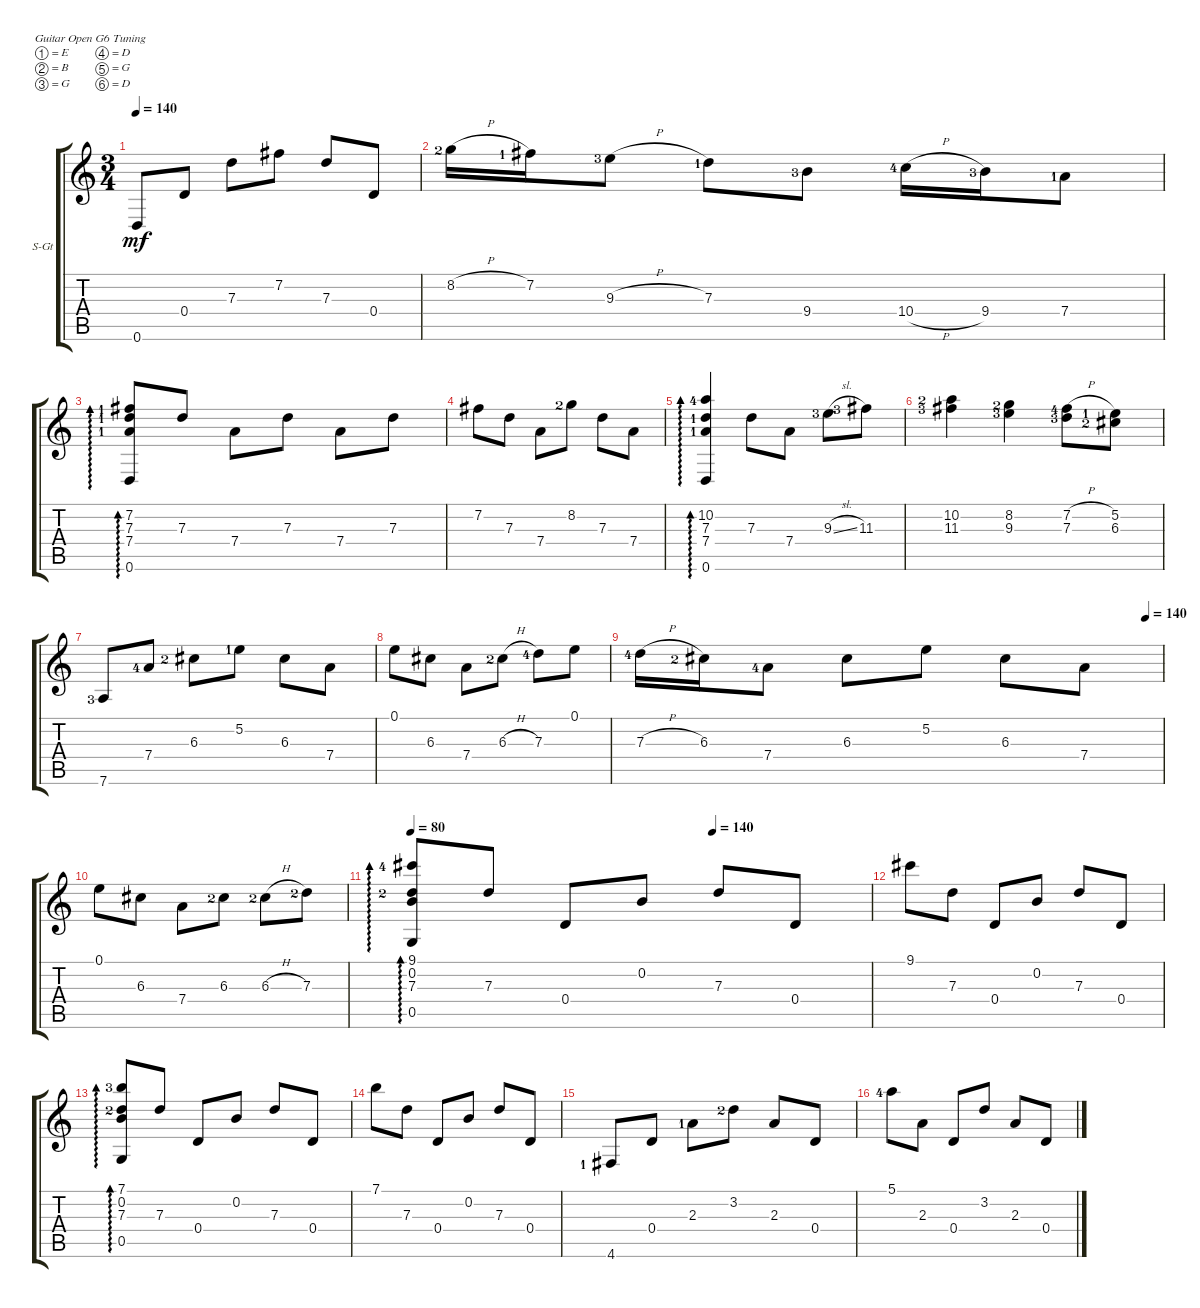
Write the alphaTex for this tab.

\defaultSystemsLayout 4
\bracketExtendMode groupsimilarinstruments
\firstSystemTrackNameOrientation horizontal
\otherSystemsTrackNameOrientation horizontal
\track ("Steel Guitar" "S-Gt") {instrument acousticguitarsteel}
\staff {score tabs}
\tuning (E4 B3 G3 D3 G2 D2)
\ts (3 4)
\tempo 140
\clef g2
\ks c
0.6.8{dy mf} 0.4.8 7.3.8 7.2.8 7.3.8 0.4.8 |
8.2{h lf 3}.16 7.2{lf 2}.16 9.3{h lf 4}.8 7.3{lf 2}.8 9.4{lf 4}.8 10.4{h lf 5}.16 9.4{lf 4}.16 7.4{lf 2}.8 |
(0.6 7.4{lf 2} 7.3{lf 2} 7.2{lf 2}).8{ad 0} 7.3.8 7.4.8 7.3.8 7.4.8 7.3.8 |
7.2.8 7.3.8 7.4.8 8.2{lf 3}.8 7.3.8 7.4.8 |
(0.6 7.4{lf 2} 7.3{lf 2} 10.2{lf 5}).4{ad 0} 7.3.8 7.4.8 9.3{sl lf 4}.8 11.3{lf 4}.8 |
(11.3{lf 4} 10.2{lf 3}).4 (8.2{lf 3} 9.3{lf 4}).4 (7.3{h lf 4} 7.2{h lf 5}).8 (5.2{lf 2} 6.3{lf 3}).8 |
7.6{lf 4}.8 7.4{lf 5}.8 6.3{lf 3}.8 5.2{lf 2}.8 6.3.8 7.4.8 |
0.1.8 6.3.8 7.4.8 6.3{h lf 3}.8 7.3{lf 5}.8 0.1.8 |
\tempo (140 0.96875)
7.3{h lf 5}.16 6.3{lf 3}.16 7.4{lf 5}.8 6.3.8 5.2.8 6.3.8 7.4.8 |
0.1.8 6.3.8 7.4.8 6.3{lf 3}.8 6.3{h lf 3}.8 7.3{lf 3}.8 |
\tempo 80
\tempo (140 0.65625)
(9.1{lf 5} 0.2 7.3{lf 3} 0.5).8{ad 0} 7.3.8 0.4.8 0.2.8 7.3.8 0.4.8 |
9.1.8 7.3.8 0.4.8 0.2.8 7.3.8 0.4.8 |
(0.5 7.3{lf 3} 0.2 7.1{lf 4}).8{ad 0} 7.3.8 0.4.8 0.2.8 7.3.8 0.4.8 |
7.1.8 7.3.8 0.4.8 0.2.8 7.3.8 0.4.8 |
4.6{lf 2}.8 0.4.8 2.3{lf 2}.8 3.2{lf 3}.8 2.3.8 0.4.8 |
5.1{lf 5}.8 2.3.8 0.4.8 3.2.8 2.3.8 0.4.8
